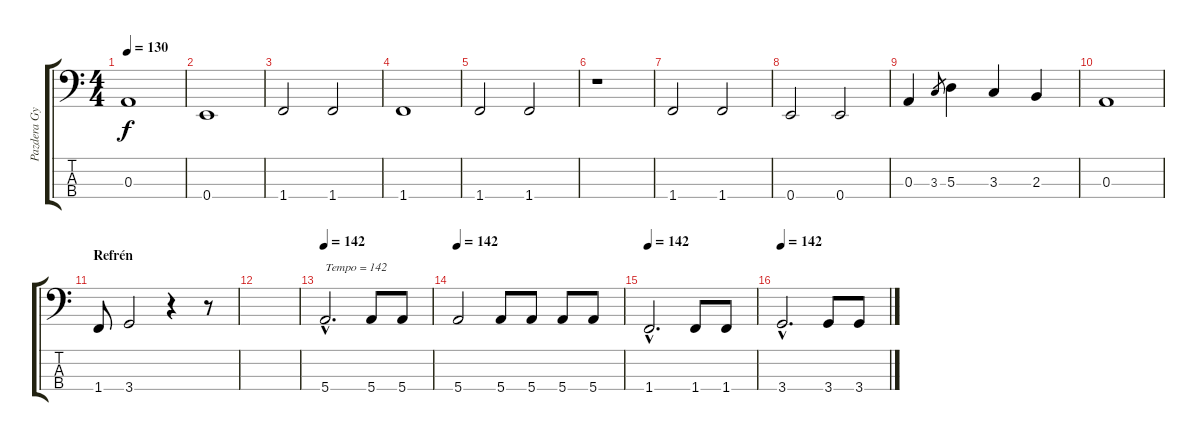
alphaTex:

\track ("Pazdera György" "Pazdera Gy") {instrument electricbassfinger}
\staff {score tabs}
\tuning (G2 D2 A1 E1) {hide}
\ts (4 4)
\tempo 130
\clef f4
\ks c
0.3.1{dy f} |
0.4.1 |
1.4.2 1.4.2 |
1.4.1 |
1.4.2 1.4.2 |
r.1 |
1.4.2 1.4.2 |
0.4.2 0.4.2 |
0.3.4 3.3.8{gr} 5.3.4 3.3.4 2.3.4 |
0.3.1 |
\section ("" "Refrén")
1.4.8 3.4.2 r.4 r.8 |
|
\tempo 142
5.4{hac}.2{d txt "Tempo = 142"} 5.4.8 5.4.8 |
\tempo 142
5.4.2 5.4.8 5.4.8 5.4.8 5.4.8 |
\tempo 142
1.4{hac}.2{d} 1.4.8 1.4.8 |
\tempo 142
3.4{hac}.2{d} 3.4.8 3.4.8
